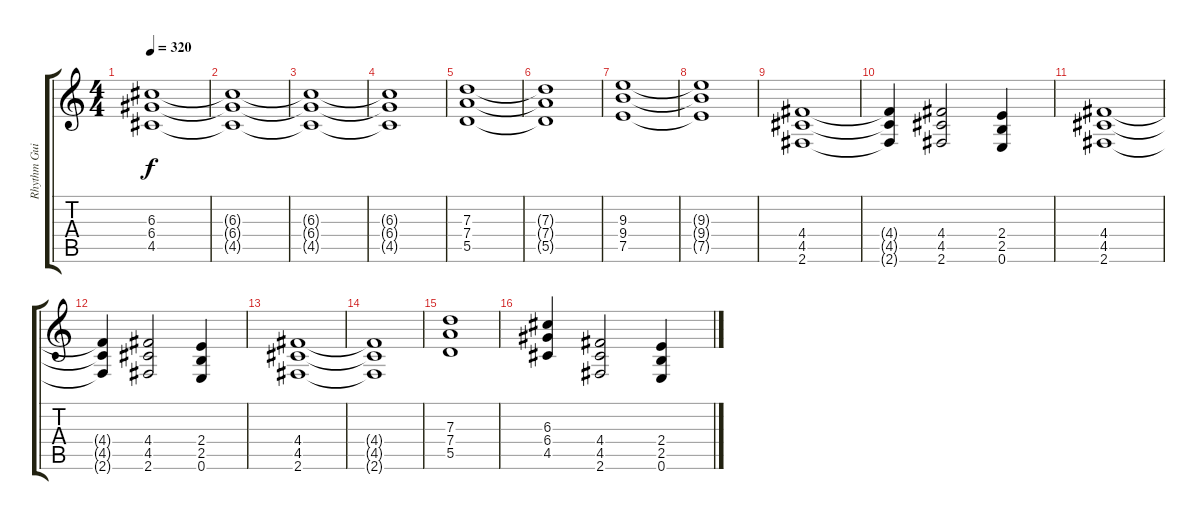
\track ("Rhythm Guitar" "Rhythm Gui") {instrument distortionguitar}
\staff {score tabs}
\tuning (E4 B3 G3 D3 A2 E2) {hide}
\ts (4 4)
\tempo 320
\clef g2
\ks c
(6.3 6.4 4.5).1{dy f} |
(6.3{t} 6.4{t} 4.5{t}).1 |
(6.3{t} 6.4{t} 4.5{t}).1 |
(6.3{t} 6.4{t} 4.5{t}).1 |
(7.3 7.4 5.5).1 |
(7.3{t} 7.4{t} 5.5{t}).1 |
(9.3 9.4 7.5).1 |
(9.3{t} 9.4{t} 7.5{t}).1 |
(4.4 4.5 2.6).1 |
(4.4{t} 4.5{t} 2.6{t}).4 (4.4 4.5 2.6).2 (2.4 2.5 0.6).4 |
(4.4 4.5 2.6).1 |
(4.4{t} 4.5{t} 2.6{t}).4 (4.4 4.5 2.6).2 (2.4 2.5 0.6).4 |
(4.4 4.5 2.6).1 |
(4.4{t} 4.5{t} 2.6{t}).1 |
(7.3 7.4 5.5).1 |
(6.3 6.4 4.5).4 (4.4 4.5 2.6).2 (2.4 2.5 0.6).4
